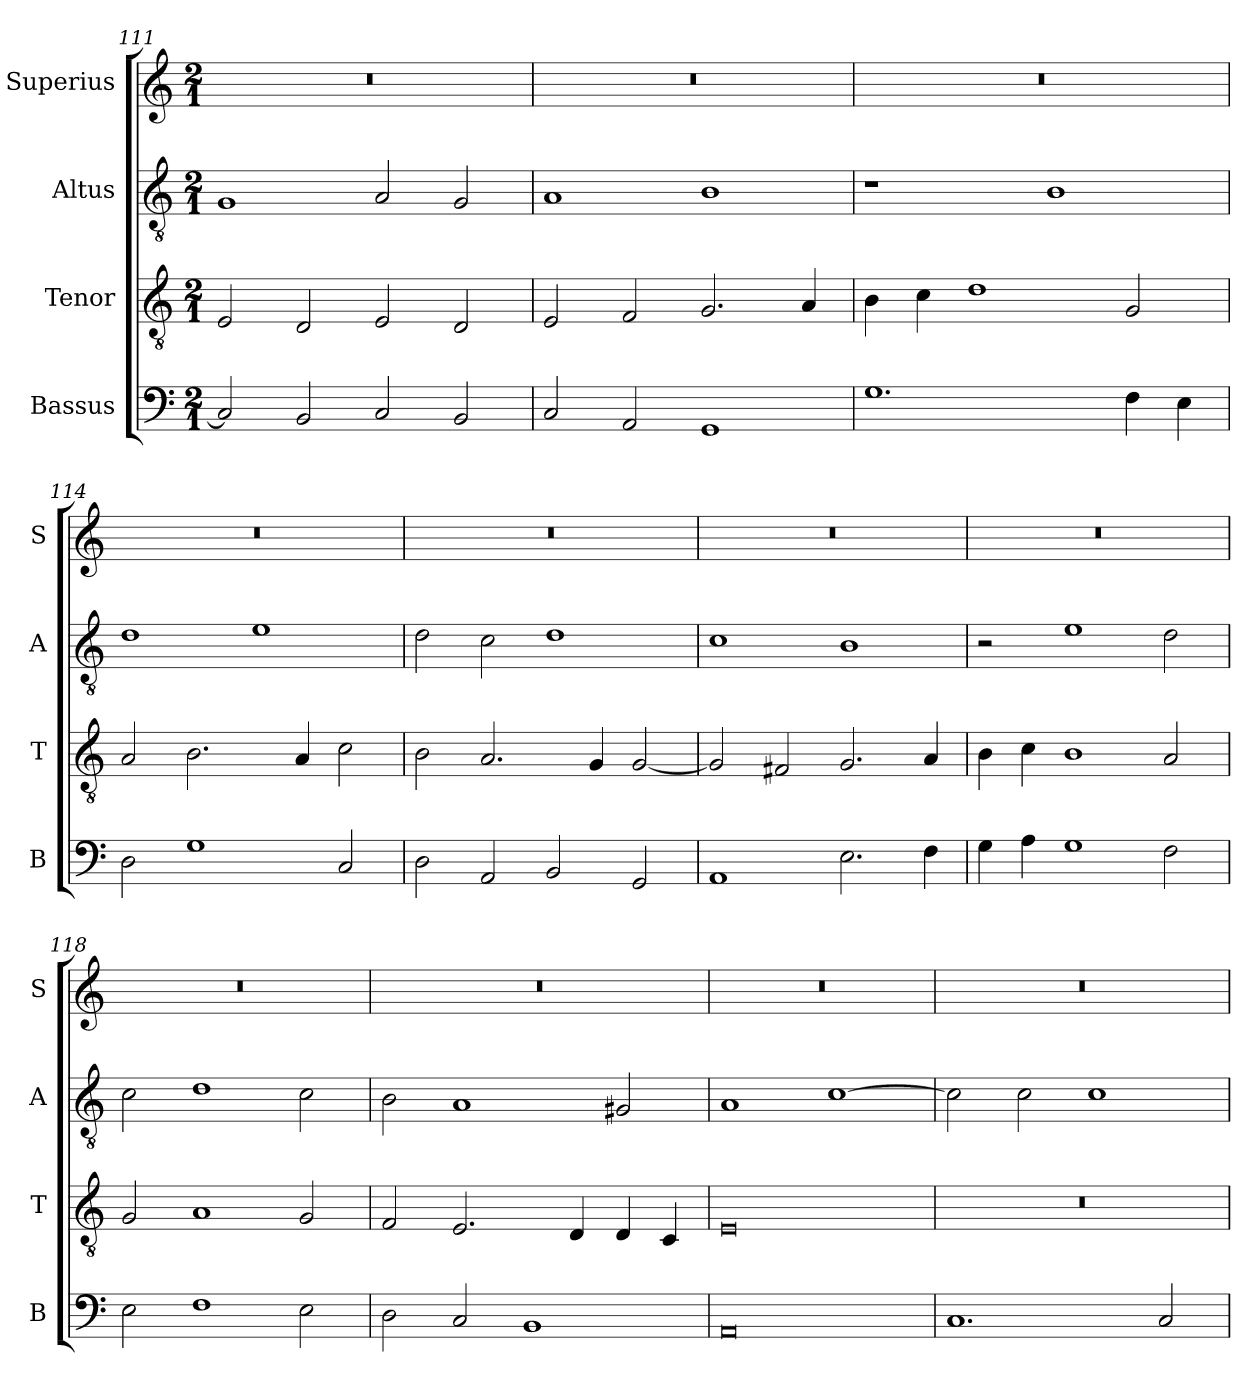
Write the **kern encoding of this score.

**kern	**kern	**kern	**kern
*part4	*part3	*part2	*part1
*staff4	*staff3	*staff2	*staff1
*I"Bassus	*I"Tenor	*I"Altus	*I"Superius
*I'B	*I'T	*I'A	*I'S
*clefF4	*clefGv2	*clefGv2	*clefG2
*k[]	*k[]	*k[]	*k[]
*M2/1	*M2/1	*M2/1	*M2/1
=111	=111	=111	=111
2C/]	2E/	1G	0r
2BB/	2D/	.	.
2C/	2E/	2A/	.
2BB/	2D/	2G/	.
=112	=112	=112	=112
2C/	2E/	1A	0r
2AA/	2F/	.	.
1GG	2.G/	1B	.
.	4A/	.	.
=113	=113	=113	=113
1.G	4B\	1r	0r
.	4c\	.	.
.	1d	.	.
.	.	1B	.
4F\	2G/	.	.
4E\	.	.	.
=114	=114	=114	=114
2D\	2A/	1d	0r
1G	2.B\	.	.
.	.	1e	.
.	4A/	.	.
2C/	2c\	.	.
=115	=115	=115	=115
2D\	2B\	2d\	0r
2AA/	2.A/	2c\	.
2BB/	.	1d	.
.	4G/	.	.
2GG/	[2G/	.	.
=116	=116	=116	=116
1AA	2G/]	1c	0r
.	2F#X/	.	.
2.E\	2.G/	1B	.
4F\	4A/	.	.
=117	=117	=117	=117
4G\	4B\	2r	0r
4A\	4c\	.	.
1G	1B	1e	.
2F\	2A/	2d\	.
=118	=118	=118	=118
2E\	2G/	2c\	0r
1F	1A	1d	.
2E\	2G/	2c\	.
=119	=119	=119	=119
2D\	2F/	2B\	0r
2C/	2.E/	1A	.
1BB	.	.	.
.	4D/	.	.
.	4D/	2G#X/	.
.	4C/	.	.
=120	=120	=120	=120
0AA	0E	1A	0r
.	.	[1c	.
=121	=121	=121	=121
1.C	0r	2c\]	0r
.	.	2c\	.
.	.	1c	.
2C/	.	.	.
=	=	=	=
*-	*-	*-	*-
